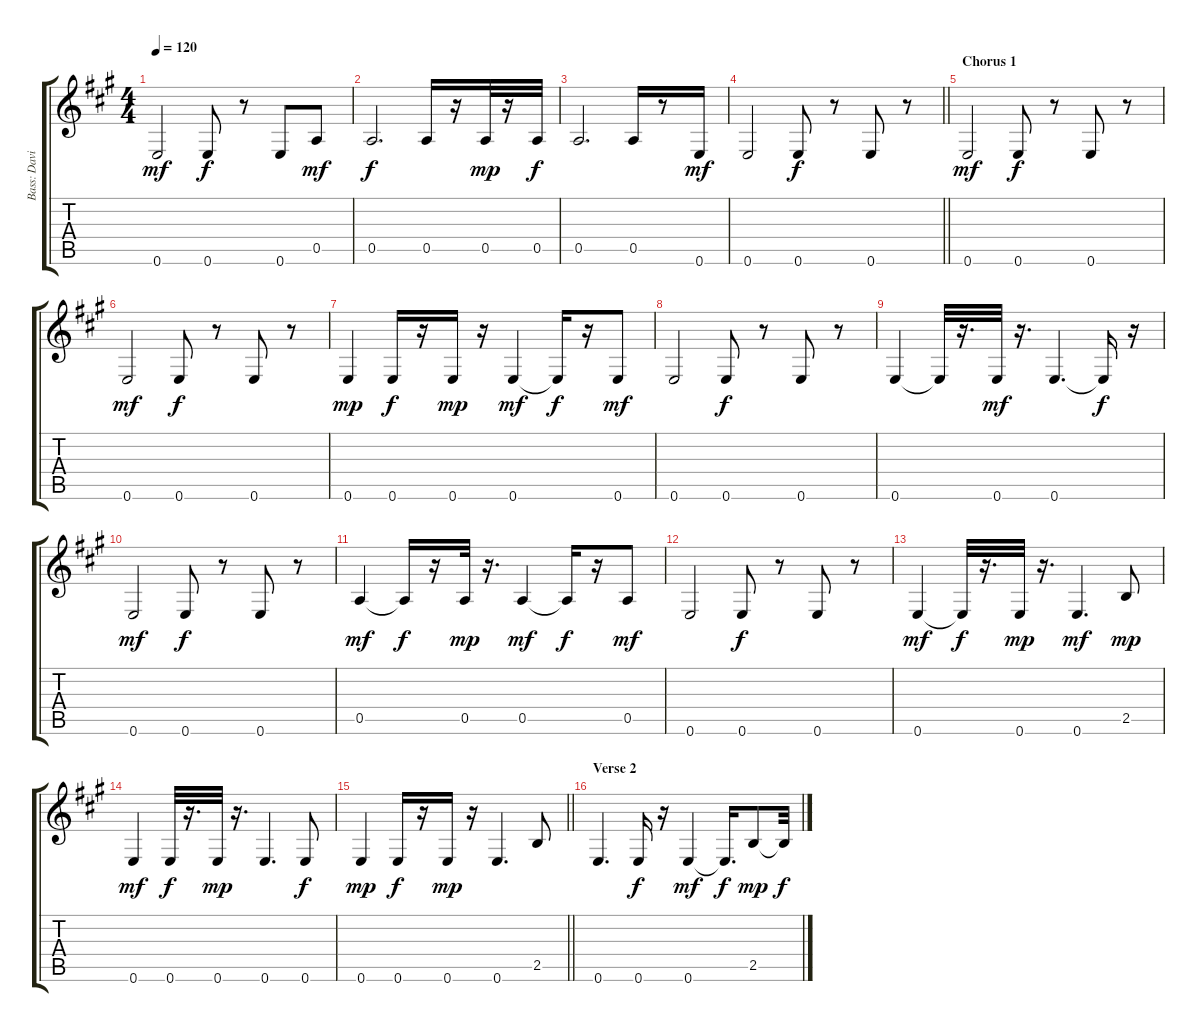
\track ("Bass: David Hood" "Bass: Davi") {instrument electricbasspick}
\staff {score tabs}
\tuning (E4 B3 G3 D3 A2 E2) {hide}
\ts (4 4)
\tempo 120
\clef g2
\ks a
0.6.2{dy mf} 0.6.8{dy f} r.8 0.6.8 0.5.8{dy mf} |
0.5.2{d dy f} 0.5.16 r.16 0.5.32{dy mp} r.16 0.5.32{dy f} |
0.5.2{d} 0.5.16 r.8 0.6.16{dy mf} |
\barLineRight lightlight
0.6.2 0.6.8{dy f} r.8 0.6.8 r.8 |
\section ("" "Chorus 1")
0.6.2{dy mf} 0.6.8{dy f} r.8 0.6.8 r.8 |
0.6.2{dy mf} 0.6.8{dy f} r.8 0.6.8 r.8 |
0.6.4{dy mp} 0.6.16{dy f} r.16 0.6.16{dy mp} r.16 0.6.4{dy mf} 0.6{t}.16{dy f} r.16 0.6.8{dy mf} |
0.6.2 0.6.8{dy f} r.8 0.6.8 r.8 |
0.6.4 0.6{t}.32 r.16{d} 0.6.32{dy mf} r.16{d} 0.6.4{d} 0.6{t}.16{dy f} r.16 |
0.6.2{dy mf} 0.6.8{dy f} r.8 0.6.8 r.8 |
0.5.4{dy mf} 0.5{t}.16{dy f} r.16 0.5.32{dy mp} r.16{d} 0.5.4{dy mf} 0.5{t}.16{dy f} r.16 0.5.8{dy mf} |
0.6.2 0.6.8{dy f} r.8 0.6.8 r.8 |
0.6.4{dy mf} 0.6{t}.32{dy f} r.16{d} 0.6.32{dy mp} r.16{d} 0.6.4{d dy mf} 2.5.8{dy mp} |
0.6.4{dy mf} 0.6.32{dy f} r.16{d} 0.6.32{dy mp} r.16{d} 0.6.4{d} 0.6.8{dy f} |
\barLineRight lightlight
0.6.4{dy mp} 0.6.16{dy f} r.16 0.6.16{dy mp} r.16 0.6.4{d} 2.5.8 |
\section ("" "Verse 2")
0.6.4{d} 0.6.16{dy f} r.16 0.6.4{dy mf} 0.6{t}.16{d dy f} 2.5.8{dy mp} 2.5{t}.32{dy f}
